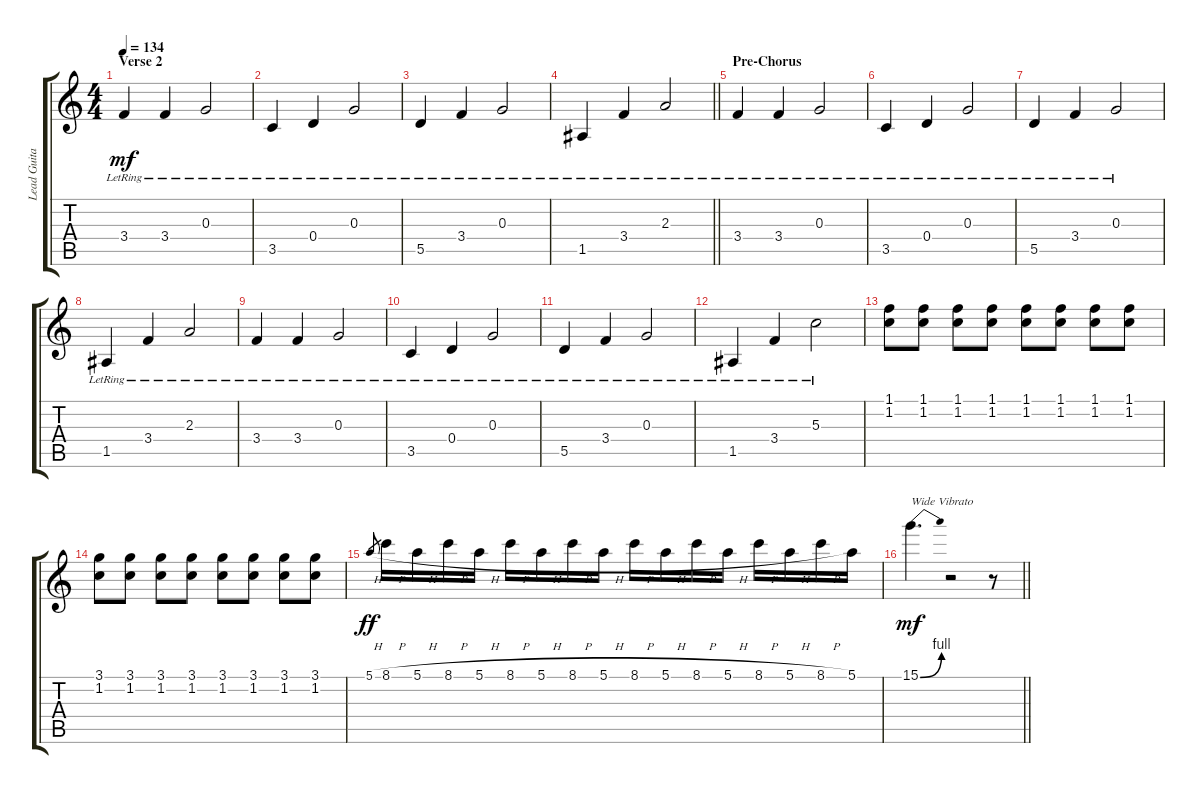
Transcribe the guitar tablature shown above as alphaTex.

\track ("Lead Guitar" "Lead Guita") {instrument distortionguitar}
\staff {score tabs}
\tuning (E4 B3 G3 D3 A2 D2) {hide}
\ts (4 4)
\section ("" "Verse 2")
\tempo 134
\clef g2
\ks c
3.4{lr}.4{dy mf} 3.4{lr}.4 0.3{lr}.2 |
3.5{lr}.4 0.4{lr}.4 0.3{lr}.2 |
5.5{lr}.4 3.4{lr}.4 0.3{lr}.2 |
\barLineRight lightlight
1.5{lr}.4 3.4{lr}.4 2.3{lr}.2 |
\section ("" "Pre-Chorus")
3.4{lr}.4 3.4{lr}.4 0.3{lr}.2 |
3.5{lr}.4 0.4{lr}.4 0.3{lr}.2 |
5.5{lr}.4 3.4{lr}.4 0.3{lr}.2 |
1.5{lr}.4 3.4{lr}.4 2.3{lr}.2 |
3.4{lr}.4 3.4{lr}.4 0.3{lr}.2 |
3.5{lr}.4 0.4{lr}.4 0.3{lr}.2 |
5.5{lr}.4 3.4{lr}.4 0.3{lr}.2 |
1.5{lr}.4 3.4{lr}.4 5.3{lr}.2 |
(1.1 1.2).8 (1.1 1.2).8 (1.1 1.2).8 (1.1 1.2).8 (1.1 1.2).8 (1.1 1.2).8 (1.1 1.2).8 (1.1 1.2).8 |
(3.1 1.2).8 (3.1 1.2).8 (3.1 1.2).8 (3.1 1.2).8 (3.1 1.2).8 (3.1 1.2).8 (3.1 1.2).8 (3.1 1.2).8 |
5.1{h}.8{gr dy ff} 8.1{h}.16 5.1{h}.16 8.1{h}.16 5.1{h}.16 8.1{h}.16 5.1{h}.16 8.1{h}.16 5.1{h}.16 8.1{h}.16 5.1{h}.16 8.1{h}.16 5.1{h}.16 8.1{h}.16 5.1{h}.16 8.1{h}.16 5.1.16 |
\barLineRight lightlight
15.1{be (bend 0 0 60 4)}.4{d txt "Wide Vibrato" dy mf} r.2 r.8
